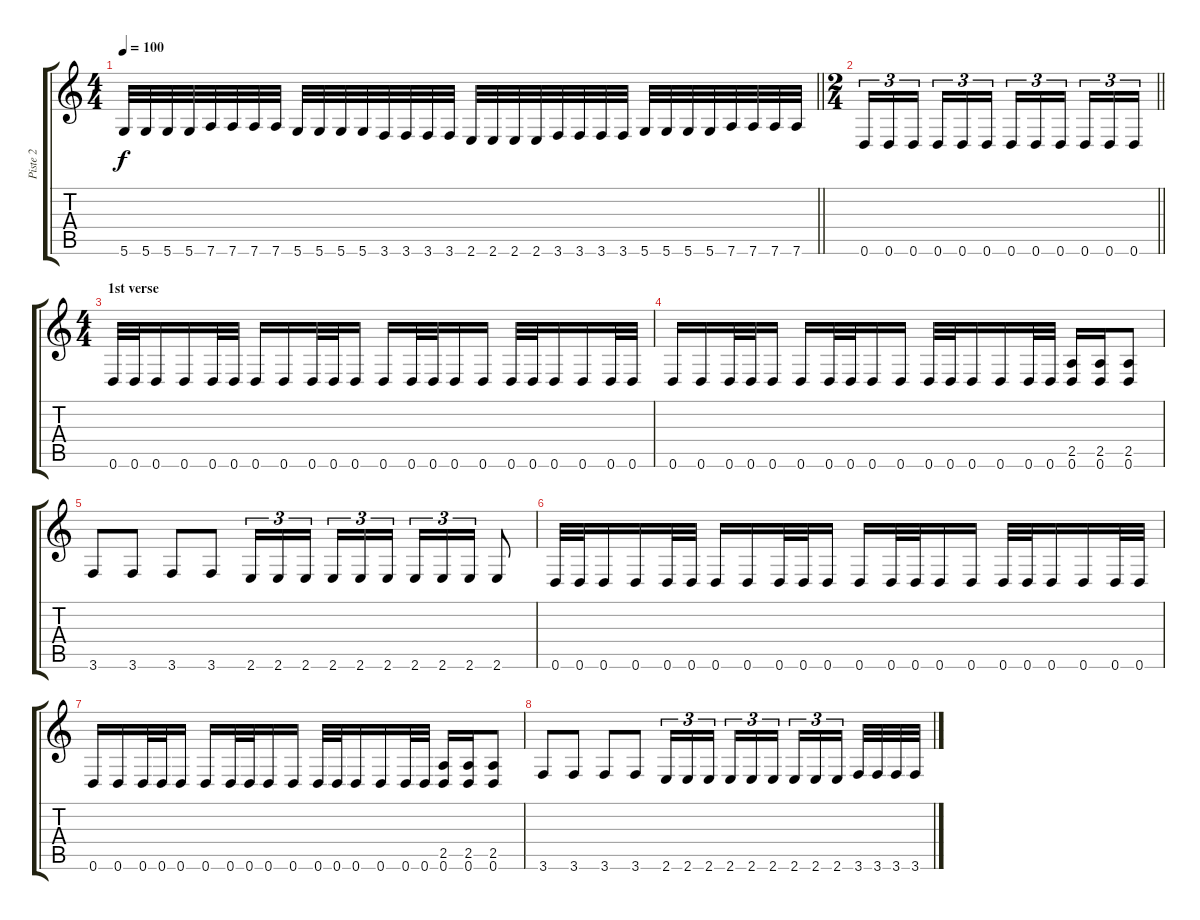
\track ("Piste 2" "Piste 2") {instrument distortionguitar}
\staff {score tabs}
\tuning (D4 A3 F3 C3 G2 D2) {hide}
\ts (4 4)
\tempo 100
\clef g2
\barLineRight lightlight
\ks c
5.6.32{dy f} 5.6.32 5.6.32 5.6.32 7.6.32 7.6.32 7.6.32 7.6.32 5.6.32 5.6.32 5.6.32 5.6.32 3.6.32 3.6.32 3.6.32 3.6.32 2.6.32 2.6.32 2.6.32 2.6.32 3.6.32 3.6.32 3.6.32 3.6.32 5.6.32 5.6.32 5.6.32 5.6.32 7.6.32 7.6.32 7.6.32 7.6.32 |
\ts (2 4)
\section ("" "")
\barLineRight lightlight
0.6.16{tu (3 2)} 0.6.16{tu (3 2)} 0.6.16{tu (3 2) beam splitsecondary} 0.6.16{tu (3 2)} 0.6.16{tu (3 2)} 0.6.16{tu (3 2)} 0.6.16{tu (3 2)} 0.6.16{tu (3 2)} 0.6.16{tu (3 2) beam splitsecondary} 0.6.16{tu (3 2)} 0.6.16{tu (3 2)} 0.6.16{tu (3 2)} |
\ts (4 4)
\section ("" "1st verse")
0.6.32 0.6.32 0.6.16 0.6.16 0.6.32 0.6.32 0.6.16 0.6.16 0.6.32 0.6.32 0.6.16 0.6.16 0.6.32 0.6.32 0.6.16 0.6.16 0.6.32 0.6.32 0.6.16 0.6.16 0.6.32 0.6.32 |
0.6.16 0.6.16 0.6.32 0.6.32 0.6.16 0.6.16 0.6.32 0.6.32 0.6.16 0.6.16 0.6.32 0.6.32 0.6.16 0.6.16 0.6.32 0.6.32 (2.5 0.6).16 (2.5 0.6).16 (2.5 0.6).8 |
3.6.8 3.6.8 3.6.8 3.6.8 2.6.16{tu (3 2)} 2.6.16{tu (3 2)} 2.6.16{tu (3 2) beam splitsecondary} 2.6.16{tu (3 2)} 2.6.16{tu (3 2)} 2.6.16{tu (3 2)} 2.6.16{tu (3 2)} 2.6.16{tu (3 2)} 2.6.16{tu (3 2)} 2.6.8 |
0.6.32 0.6.32 0.6.16 0.6.16 0.6.32 0.6.32 0.6.16 0.6.16 0.6.32 0.6.32 0.6.16 0.6.16 0.6.32 0.6.32 0.6.16 0.6.16 0.6.32 0.6.32 0.6.16 0.6.16 0.6.32 0.6.32 |
0.6.16 0.6.16 0.6.32 0.6.32 0.6.16 0.6.16 0.6.32 0.6.32 0.6.16 0.6.16 0.6.32 0.6.32 0.6.16 0.6.16 0.6.32 0.6.32 (2.5 0.6).16 (2.5 0.6).16 (2.5 0.6).8 |
3.6.8 3.6.8 3.6.8 3.6.8 2.6.16{tu (3 2)} 2.6.16{tu (3 2)} 2.6.16{tu (3 2) beam splitsecondary} 2.6.16{tu (3 2)} 2.6.16{tu (3 2)} 2.6.16{tu (3 2)} 2.6.16{tu (3 2)} 2.6.16{tu (3 2)} 2.6.16{tu (3 2) beam splitsecondary} 3.6.32 3.6.32 3.6.32 3.6.32
